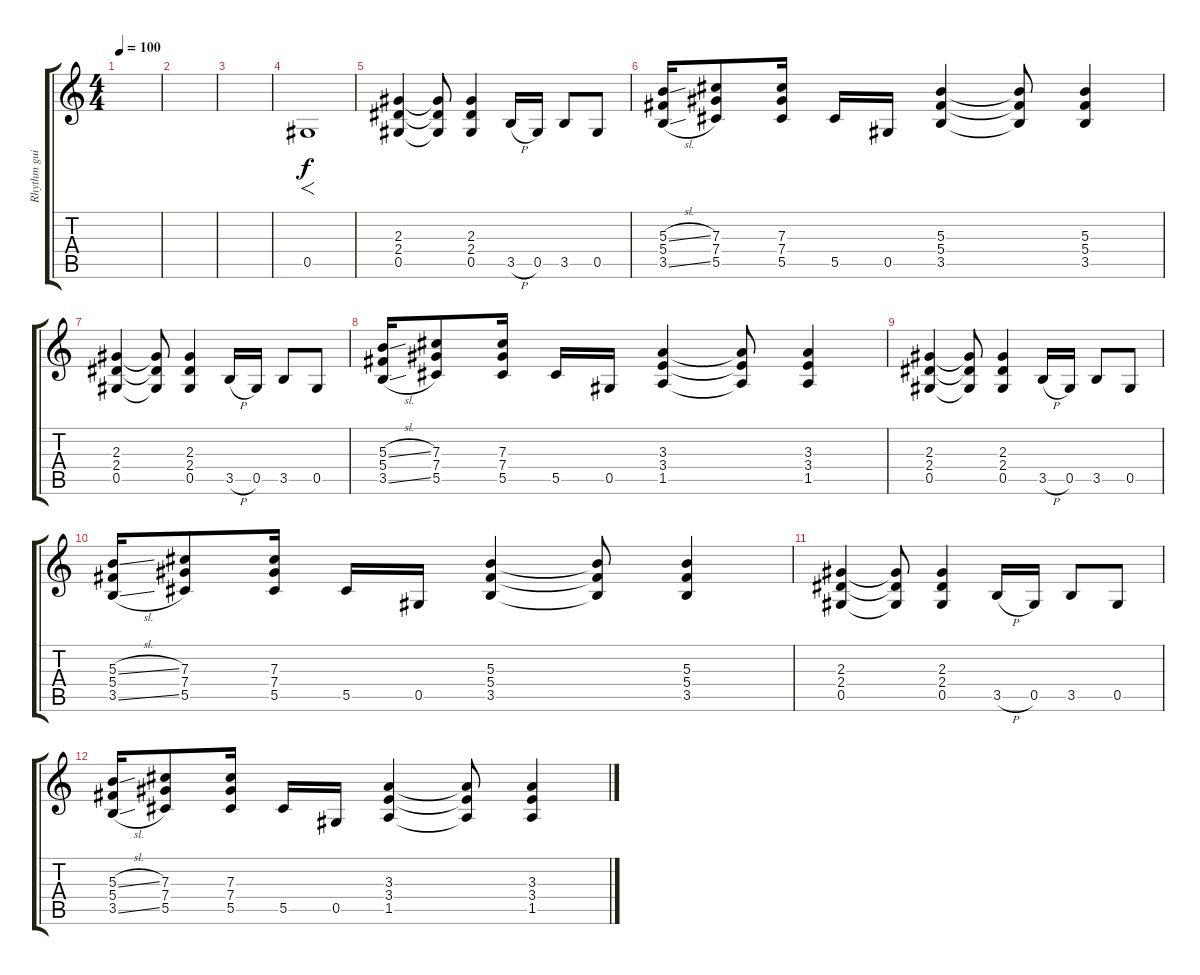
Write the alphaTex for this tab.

\track ("Rhythm guitar" "Rhythm gui") {instrument overdrivenguitar}
\staff {score tabs}
\tuning (Eb4 Bb3 Gb3 Db3 Ab2 Eb2) {hide}
\ts (4 4)
\tempo 100
\clef g2
\ks c
|
|
|
0.5.1{f} |
(2.3 2.4 0.5).4 (2.3{t} 2.4{t} 0.5{t}).8 (2.3 2.4 0.5).4 3.5{h}.16 0.5.16 3.5.8 0.5.8 |
(5.3{sl} 5.4 3.5{sl}).16 (7.3 7.4 5.5).8 (7.3 7.4 5.5).16 5.5.16 0.5.16 (5.3 5.4 3.5).4 (5.3{t} 5.4{t} 3.5{t}).8 (5.3 5.4 3.5).4 |
(2.3 2.4 0.5).4 (2.3{t} 2.4{t} 0.5{t}).8 (2.3 2.4 0.5).4 3.5{h}.16 0.5.16 3.5.8 0.5.8 |
(5.3{sl} 5.4 3.5{sl}).16 (7.3 7.4 5.5).8 (7.3 7.4 5.5).16 5.5.16 0.5.16 (3.3 3.4 1.5).4 (3.3{t} 3.4{t} 1.5{t}).8 (3.3 3.4 1.5).4 |
(2.3 2.4 0.5).4 (2.3{t} 2.4{t} 0.5{t}).8 (2.3 2.4 0.5).4 3.5{h}.16 0.5.16 3.5.8 0.5.8 |
(5.3{sl} 5.4 3.5{sl}).16 (7.3 7.4 5.5).8 (7.3 7.4 5.5).16 5.5.16 0.5.16 (5.3 5.4 3.5).4 (5.3{t} 5.4{t} 3.5{t}).8 (5.3 5.4 3.5).4 |
(2.3 2.4 0.5).4 (2.3{t} 2.4{t} 0.5{t}).8 (2.3 2.4 0.5).4 3.5{h}.16 0.5.16 3.5.8 0.5.8 |
(5.3{sl} 5.4 3.5{sl}).16 (7.3 7.4 5.5).8 (7.3 7.4 5.5).16 5.5.16 0.5.16 (3.3 3.4 1.5).4 (3.3{t} 3.4{t} 1.5{t}).8 (3.3 3.4 1.5).4
